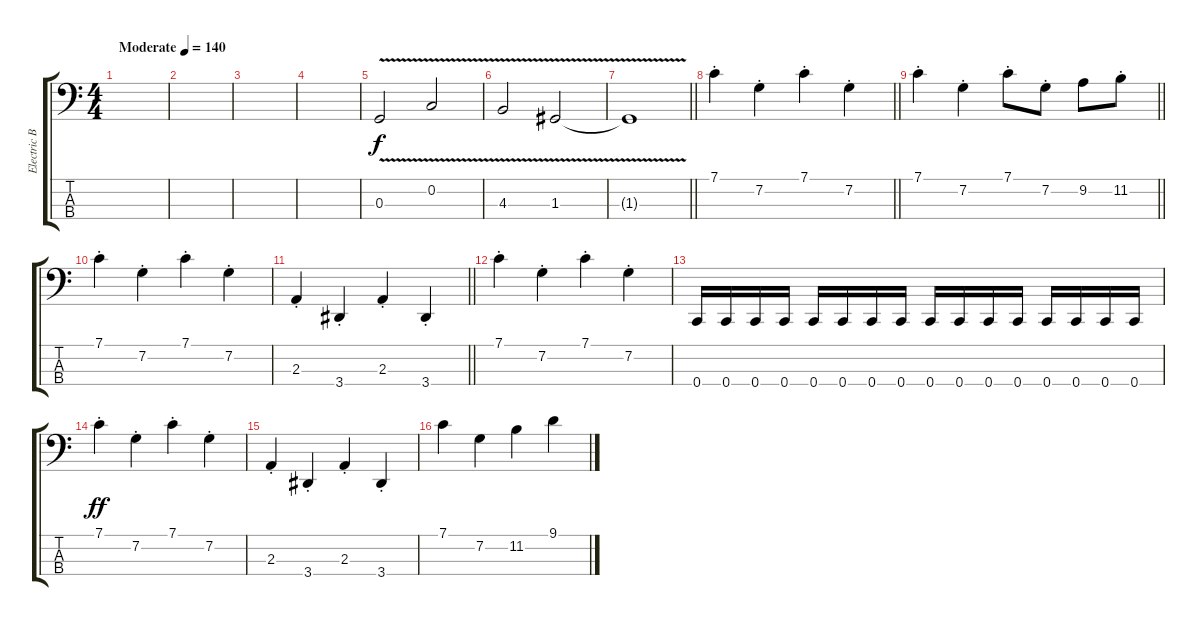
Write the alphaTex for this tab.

\track ("Electric Bass" "Electric B") {instrument electricbassfinger}
\staff {score tabs}
\tuning (F2 C2 G1 C1) {hide}
\ts (4 4)
\tempo (140 "Moderate")
\clef f4
\ks c
|
|
|
|
0.3{v}.2 0.2{v}.2 |
4.3{v}.2 1.3{v}.2 |
\barLineRight lightlight
1.3{t}.1 |
\barLineRight lightlight
7.1{st}.4{volume 5} 7.2{st}.4 7.1{st}.4 7.2{st}.4 |
\barLineRight lightlight
7.1{st}.4 7.2{st}.4 7.1{st}.8 7.2{st}.8 9.2.8 11.2{st}.8 |
7.1{st}.4 7.2{st}.4 7.1{st}.4 7.2{st}.4 |
\barLineRight lightlight
2.3{st}.4 3.4{st}.4 2.3{st}.4 3.4{st}.4 |
7.1{st}.4 7.2{st}.4 7.1{st}.4 7.2{st}.4 |
0.4.16{dy f volume 14} 0.4.16 0.4.16 0.4.16 0.4.16 0.4.16 0.4.16 0.4.16 0.4.16 0.4.16 0.4.16 0.4.16 0.4.16 0.4.16 0.4.16 0.4.16 |
7.1{st}.4{dy ff volume 5} 7.2{st}.4 7.1{st}.4 7.2{st}.4 |
2.3{st}.4 3.4{st}.4 2.3{st}.4 3.4{st}.4 |
7.1.4 7.2.4 11.2.4 9.1.4
